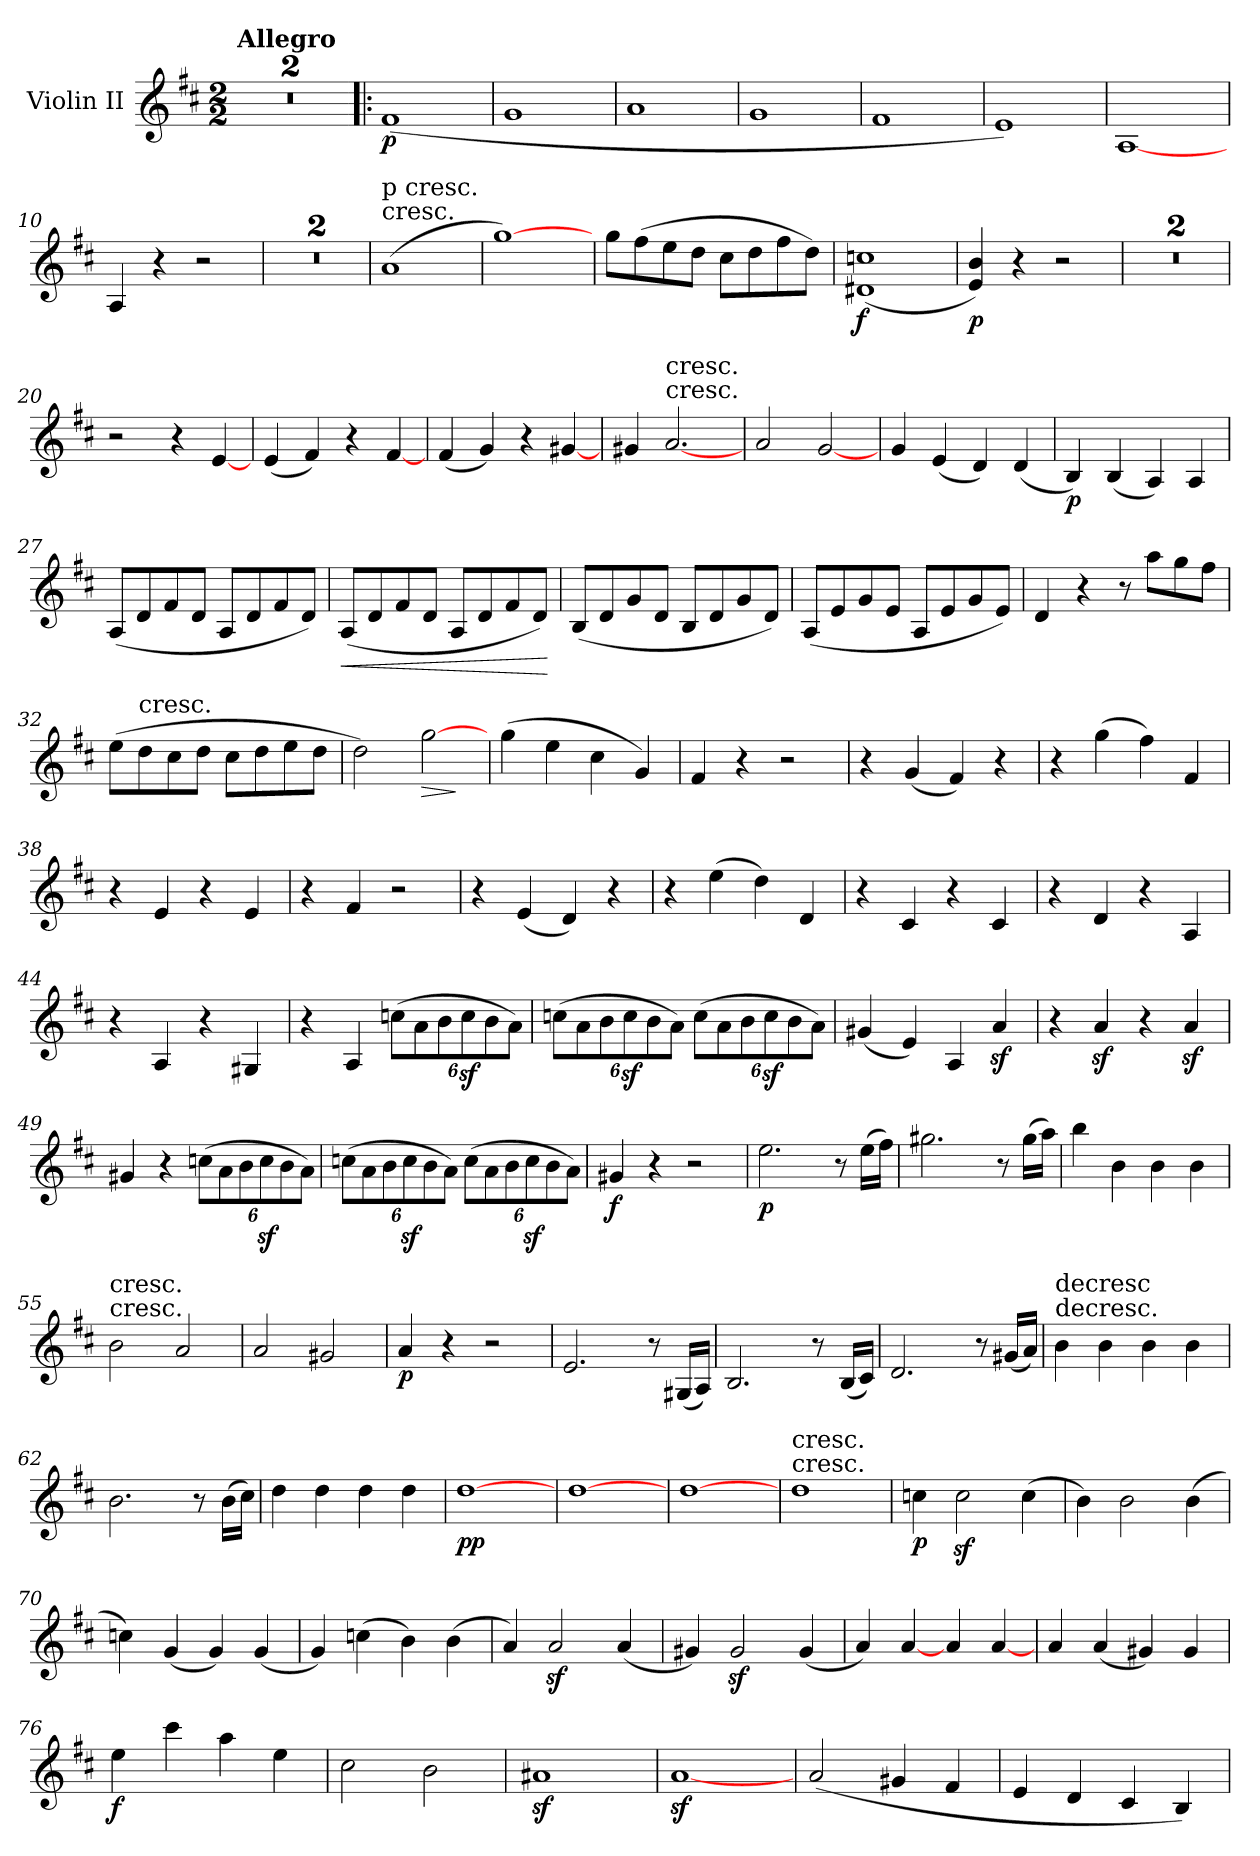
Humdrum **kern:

**kern	**dynam
*part1	*part1
*staff1	*staff1
*I"Violin II	*
*I'Vln	*
*clefG2	*
*k[f#c#]	*
*D:	*
*M2/2	*
=1	=1
!LO:TX:a:B:t=Allegro	!
1r	.
=2	=2
1r	.
=3!|:	=3!|:
(1f#	p
=4	=4
1g	.
=5	=5
1a	.
=6	=6
1g	.
=7	=7
1f#	.
=8	=8
1e)	.
=9	=9
[1A	.
=10	=10
4A	.
4r	.
2r	.
=11	=11
1r	.
=12	=12
1r	.
=13	=13
!LO:TX:t=cresc.	!
!LO:TX:a:t=p cresc.	!
(1a	.
=14	=14
[1gg)	.
=15	=15
8gg\L	.
(8ff#\	.
8ee\	.
8dd\J	.
8cc#\L	.
8dd\	.
8ff#\	.
8dd\J)	.
=16	=16
(1d#X 1ccn	f
=17	=17
4e 4b)	p
4r	.
2r	.
=18	=18
1r	.
=19	=19
1r	.
=20	=20
2r	.
4r	.
[4e	.
=21	=21
(4e	.
4f#)	.
4r	.
[4f#	.
=22	=22
(4f#	.
4g)	.
4r	.
[4g#X	.
=23	=23
4g#X	.
!LO:TX:t=cresc.	!
!LO:TX:a:t=cresc.	!
[2.a	.
=24	=24
2a	.
[2g	.
=25	=25
4g	.
(4e	.
4d)	.
(4d	.
=26	=26
4B)	p
(4B	.
4A)	.
4A	.
=27	=27
(8A/L	.
8d/	.
8f#/	.
8d/J	.
8A/L	.
8d/	.
8f#/	.
8d/J)	.
=28	=28
!	!LO:HP:b
(8A/L	<
8d/	.
8f#/	.
8d/J	.
8A/L	.
8d/	.
8f#/	.
8d/J)	.
.	[
=29	=29
(8B/L	.
8d/	.
8g/	.
8d/J	.
8B/L	.
8d/	.
8g/	.
8d/J)	.
=30	=30
(8A/L	.
8e/	.
8g/	.
8e/J	.
8A/L	.
8e/	.
8g/	.
8e/J)	.
=31	=31
4d	.
4r	.
8r	.
8aa\L	.
8gg\	.
8ff#\J	.
=32	=32
(8ee\L	.
!LO:TX:t=cresc.	!
8dd\	.
8cc#\	.
8dd\J	.
8cc#\L	.
8dd\	.
8ee\	.
8dd\J	.
=33	=33
2dd)	.
!	!LO:HP:b
[2gg	>
.	]
=34	=34
(4gg	.
4ee	.
4cc#	.
4g)	.
=35	=35
4f#	.
4r	.
2r	.
=36	=36
4r	.
(4g	.
4f#)	.
4r	.
=37	=37
4r	.
(4gg	.
4ff#)	.
4f#	.
=38	=38
4r	.
4e	.
4r	.
4e	.
=39	=39
4r	.
4f#	.
2r	.
=40	=40
4r	.
(4e	.
4d)	.
4r	.
=41	=41
4r	.
(4ee	.
4dd)	.
4d	.
=42	=42
4r	.
4c#	.
4r	.
4c#	.
=43	=43
4r	.
4d	.
4r	.
4A	.
=44	=44
4r	.
4A	.
4r	.
4G#X	.
=45	=45
4r	.
4A	.
(12ccn\L	.
12a\	.
12b\	.
12ccz\	.
12b\	.
12a\J)	.
=46	=46
(12ccn\L	.
12a\	.
12b\	.
12ccz\	.
12b\	.
12a\J)	.
(12cc\L	.
12a\	.
12b\	.
12ccz\	.
12b\	.
12a\J)	.
=47	=47
(4g#X	.
4e)	.
4A	.
4az	.
=48	=48
4r	.
4az	.
4r	.
4az	.
=49	=49
4g#X	.
4r	.
(12ccn\L	.
12a\	.
12b\	.
12ccz\	.
12b\	.
12a\J)	.
=50	=50
(12ccn\L	.
12a\	.
12b\	.
12ccz\	.
12b\	.
12a\J)	.
(12cc\L	.
12a\	.
12b\	.
12ccz\	.
12b\	.
12a\J)	.
=51	=51
4g#X	f
4r	.
2r	.
=52	=52
2.ee	p
8r	.
(16ee\LL	.
16ff#\JJ)	.
=53	=53
2.gg#X	.
8r	.
(16gg#\LL	.
16aa\JJ)	.
=54	=54
4bb	.
4b	.
4b	.
4b	.
=55	=55
!LO:TX:t=cresc.	!
!LO:TX:a:t=cresc.	!
2b	.
2a	.
=56	=56
2a	.
2g#X	.
=57	=57
4a	p
4r	.
2r	.
=58	=58
2.e	.
8r	.
(16G#X/LL	.
16A/JJ)	.
=59	=59
2.B	.
8r	.
(16B/LL	.
16c#/JJ)	.
=60	=60
2.d	.
8r	.
(16g#X/LL	.
16a/JJ)	.
=61	=61
!LO:TX:t=decresc.	!
!LO:TX:a:t=decresc	!
4b	.
4b	.
4b	.
4b	.
=62	=62
2.b	.
8r	.
(16b\LL	.
16cc#\JJ)	.
=63	=63
4dd	.
4dd	.
4dd	.
4dd	.
=64	=64
[1dd	pp
=65	=65
[1dd	.
=66	=66
[1dd	.
=67	=67
!LO:TX:t=cresc.	!
!LO:TX:a:t=cresc.	!
1dd	.
=68	=68
4ccn	p
2ccz	.
(4cc	.
=69	=69
4b)	.
2b	.
(4b	.
=70	=70
4ccn)	.
(4g	.
4g)	.
(4g	.
=71	=71
4g)	.
(4ccn	.
4b)	.
(4b	.
=72	=72
4a)	.
2az	.
(4a	.
=73	=73
4g#X)	.
2g#z	.
(4g#	.
=74	=74
4a)	.
[4a	.
4a	.
[4a	.
=75	=75
4a	.
(4a	.
4g#X)	.
4g#	.
=76	=76
4ee	f
4ccc#	.
4aa	.
4ee	.
=77	=77
2cc#	.
2b	.
=78	=78
1a#Xz	.
=79	=79
[1az	.
=80	=80
(2a	.
4g#X	.
4f#	.
=81	=81
4e	.
4d	.
4c#	.
4B)	.
=	=
*-	*-
